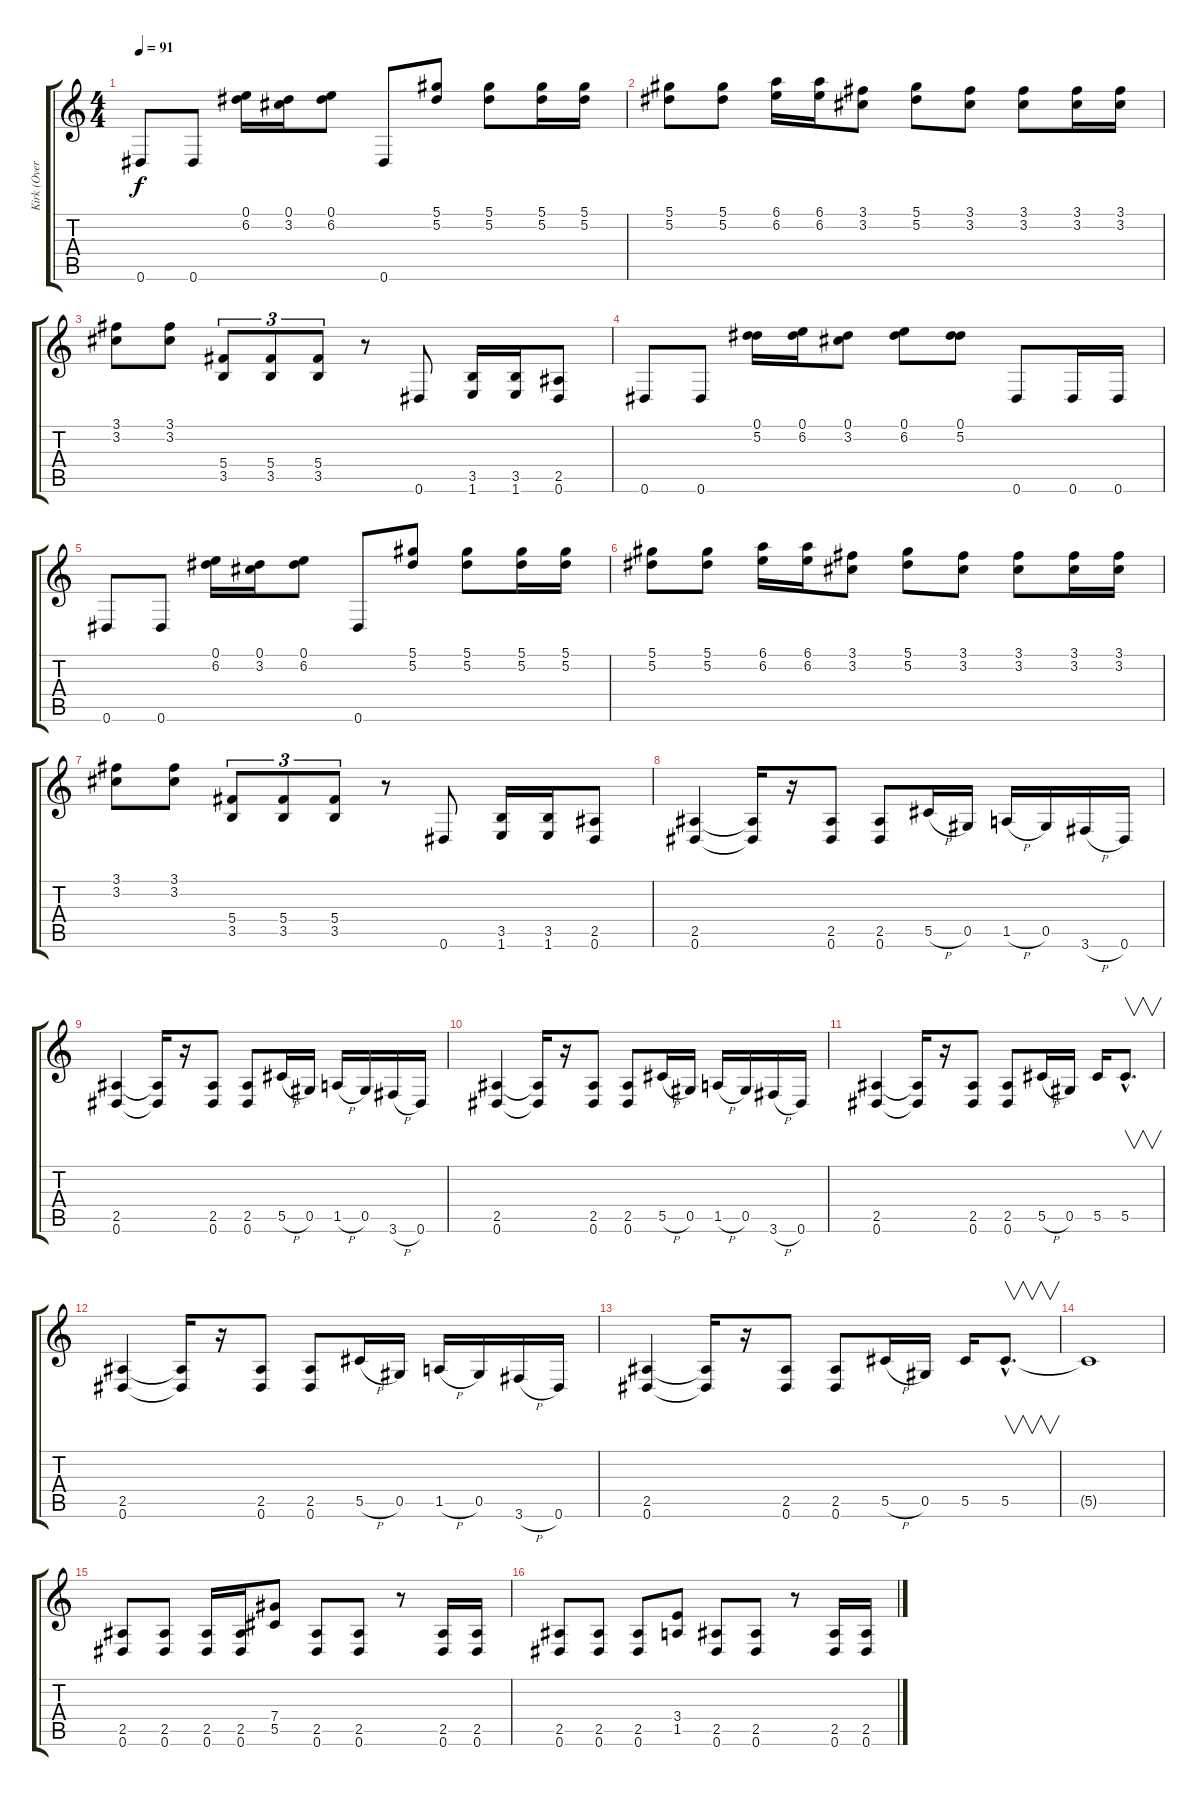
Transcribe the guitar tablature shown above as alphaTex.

\track ("Kirk (Overdriven Guitar)" "Kirk (Over") {instrument overdrivenguitar}
\staff {score tabs}
\tuning (Eb4 Bb3 Gb3 Db3 Ab2 Eb2) {hide}
\ts (4 4)
\tempo 91
\clef g2
\ks c
0.6.8{dy f} 0.6.8 (0.1 6.2).16 (0.1 3.2).16 (0.1 6.2).8 0.6.8 (5.1 5.2).8 (5.1 5.2).8 (5.1 5.2).16 (5.1 5.2).16 |
(5.1 5.2).8 (5.1 5.2).8 (6.1 6.2).16 (6.1 6.2).16 (3.1 3.2).8 (5.1 5.2).8 (3.1 3.2).8 (3.1 3.2).8 (3.1 3.2).16 (3.1 3.2).16 |
(3.1 3.2).8 (3.1 3.2).8 (5.4 3.5).8{tu (3 2)} (5.4 3.5).8{tu (3 2)} (5.4 3.5).8{tu (3 2)} r.8 0.6.8 (3.5 1.6).16 (3.5 1.6).16 (2.5 0.6).8 |
0.6.8 0.6.8 (0.1 5.2).16 (0.1 6.2).16 (0.1 3.2).8 (0.1 6.2).8 (0.1 5.2).8 0.6.8 0.6.16 0.6.16 |
0.6.8 0.6.8 (0.1 6.2).16 (0.1 3.2).16 (0.1 6.2).8 0.6.8 (5.1 5.2).8 (5.1 5.2).8 (5.1 5.2).16 (5.1 5.2).16 |
(5.1 5.2).8 (5.1 5.2).8 (6.1 6.2).16 (6.1 6.2).16 (3.1 3.2).8 (5.1 5.2).8 (3.1 3.2).8 (3.1 3.2).8 (3.1 3.2).16 (3.1 3.2).16 |
(3.1 3.2).8 (3.1 3.2).8 (5.4 3.5).8{tu (3 2)} (5.4 3.5).8{tu (3 2)} (5.4 3.5).8{tu (3 2)} r.8 0.6.8 (3.5 1.6).16 (3.5 1.6).16 (2.5 0.6).8 |
(2.5 0.6).4 (2.5{t} 0.6{t}).16 r.16 (2.5 0.6).8 (2.5 0.6).8 5.5{h}.16 0.5.16 1.5{h}.16 0.5.16 3.6{h}.16 0.6.16 |
(2.5 0.6).4 (2.5{t} 0.6{t}).16 r.16 (2.5 0.6).8 (2.5 0.6).8 5.5{h}.16 0.5.16 1.5{h}.16 0.5.16 3.6{h}.16 0.6.16 |
(2.5 0.6).4 (2.5{t} 0.6{t}).16 r.16 (2.5 0.6).8 (2.5 0.6).8 5.5{h}.16 0.5.16 1.5{h}.16 0.5.16 3.6{h}.16 0.6.16 |
(2.5 0.6).4 (2.5{t} 0.6{t}).16 r.16 (2.5 0.6).8 (2.5 0.6).8 5.5{h}.16 0.5.16 5.5.16 5.5{hac}.8{v d} |
(2.5 0.6).4 (2.5{t} 0.6{t}).16 r.16 (2.5 0.6).8 (2.5 0.6).8 5.5{h}.16 0.5.16 1.5{h}.16 0.5.16 3.6{h}.16 0.6.16 |
(2.5 0.6).4 (2.5{t} 0.6{t}).16 r.16 (2.5 0.6).8 (2.5 0.6).8 5.5{h}.16 0.5.16 5.5.16 5.5{hac}.8{v d} |
5.5{t}.1 |
(2.5 0.6).8 (2.5 0.6).8 (2.5 0.6).16 (2.5 0.6).16 (7.4 5.5).8 (2.5 0.6).8 (2.5 0.6).8 r.8 (2.5 0.6).16 (2.5 0.6).16 |
(2.5 0.6).8 (2.5 0.6).8 (2.5 0.6).8 (3.4 1.5).8 (2.5 0.6).8 (2.5 0.6).8 r.8 (2.5 0.6).16 (2.5 0.6).16
